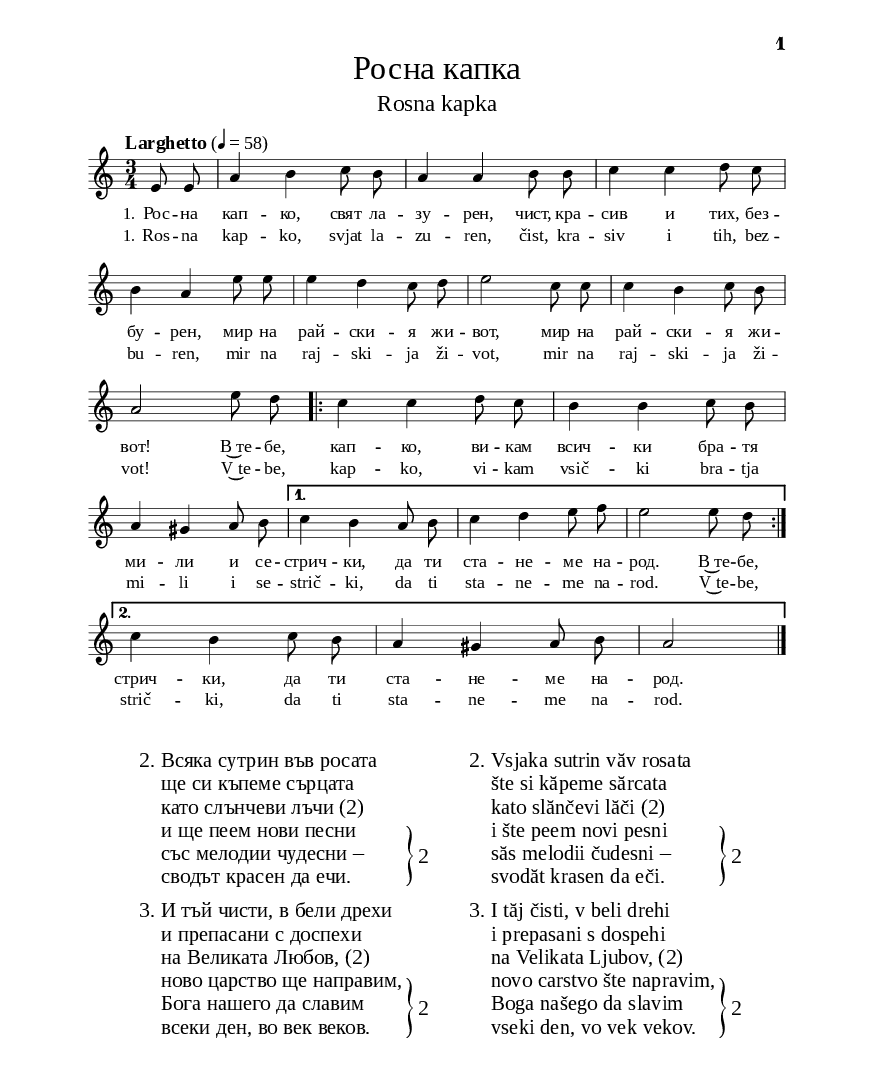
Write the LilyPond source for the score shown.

\version "2.24.4"

% include paper part and global functions
\include "include/globals.ily"
"rightBraces046" = \markup {
  \column {
    % repeat braces
    \translate #'(0 . -12.3 )
    \right-brace #29

    \translate #'(0 . -16.7 )
    \right-brace #29
  }
  \column {
    % repeat numbers
    \translate #'(0 . -13.2 )
    2

    \translate #'(0 . -21.0 )
    2
  }
}

\bookpart {
  \label #'ref046
  \tocItem \markup "Росна капка – Rosna kapka"
  \include "include/bookpart-paper.ily"
  \score {
    \include "include/score-layout.ily"

    \new Voice \absolute  {
      \clef treble
      \key a \minor
      \time 3/4
      \tempoFunc "Larghetto" 4 "58"
      \partial 4
      \autoBeamOff

      e'8 e' a'4 b' c''8 b' |  a'4 a' b'8 b' | c''4 c'' d''8 c'' \break | % 5

      b'4 a' e''8 e'' | e''4 d'' c''8 d'' | e''2 c''8 c'' | c''4 b' c''8 b' \break |

      a'2 e''8 d'' \repeat volta 2 {
        | c''4 c'' d''8 c'' |  b'4 b' c''8 b' \break |

        a'4 gis' a'8 b' |
      }  \alternative {
        { c''4 b' a'8 b' | c''4 d'' e''8 f'' | e''2 e''8 d''  \break |  }

        { c''4 b' c''8 b'8 | a'4 gis'4 a'8 b'8 | a'2 \bar "|." }
      }
    }

    \addlyrics {
       \set stanza = "1." Рос -- на кап -- ко, свят ла -- зу -- рен, чист, кра -- сив и тих, без --
      бу -- рен, мир на рай -- ски -- я жи -- вот, мир на рай -- ски -- я жи --
      вот! В~те -- бе, кап -- ко, ви -- кам всич -- ки бра -- тя
      ми -- ли и се -- стрич -- ки, да ти ста -- не -- ме на -- род. В~те -- бе,
      стрич -- ки, да ти ста -- не -- ме на -- род.
    }
    \addlyrics {
       \set stanza = "1." Ros -- na kap -- ko, svjat la -- zu -- ren, čist, kra -- siv i tih, bez --
      bu -- ren, mir na raj -- ski -- ja ži -- vot, mir na raj -- ski -- ja ži --
      vot! V~te -- be, kap -- ko, vi -- kam vsič -- ki bra -- tja
      mi -- li i se -- strič -- ki, da ti sta -- ne -- me na -- rod. V~te -- be,
      strič -- ki, da ti sta -- ne -- me na -- rod.
    }

    \header {
      title = \titleFunc "Росна капка" "Rosna kapka"
    }

    \midi{}

  } % score

  \markup \empty-two

  \markup \abs-fontsize #10 {
    \hspace #7
    \override #`(baseline-skip . ,bgCoupletBaselineSkip)
    \column {
      \line { 2. Всяка сутрин във росата }
      \line {   "   " ще си къпеме сърцата }

      \line {   "   " като слънчеви лъчи (2)}

      \line {   "   " и ще пеем нови песни}

      \line {   "   " със мелодии чудесни –}

      \line {   "   " сводът красен да ечи.}

      \vspace #0.5

      \line {   3.  И тъй чисти, в бели дрехи}

      \line {   "   " и препасани с доспехи}

      \line {   "   " на Великата Любов, (2)}

      \line {   "   " ново царство ще направим,}

      \line {   "   " Бога нашего да славим}

      \line {   "   " всеки ден, во век веков.}
    }  \"rightBraces046"

    \hspace #5
    \override #`(baseline-skip . ,bgCoupletBaselineSkip)
    \column {
      \line { 2. Vsjaka sutrin văv rosata }
      \line {   "   " šte si kăpeme sărcata }

      \line {   "   " kato slănčevi lăči (2)}

      \line {   "   " i šte peem novi pesni}

      \line {   "   " săs melodii čudesni –}

      \line {   "   " svodăt krasen da eči.}

      \vspace #0.5

      \line {   3.  I tăj čisti, v beli drehi}

      \line {   "   " i prepasani s dospehi}

      \line {   "   " na Velikata Ljubov, (2)}

      \line {   "   " novo carstvo šte napravim,}

      \line {   "   " Boga našego da slavim}

      \line {   "   " vseki den, vo vek vekov.}
    } %column

    \"rightBraces046"
  } % markup

  \pageBreak

  % include foreign translation(s) of the song
  \version "2.24.4"

\markup \fill-line { \fontsize #deTitleFontSize "Tautropfen" }
\markup \null
\markup \null
\markup \abs-fontsize #10 {
  \fill-line {
    \override #`(baseline-skip . ,deCoupletBaselineSkip)

    \column {


      \line { 1. Tautropfen, azurblaue Welt,}

      \line { "   "rein, schön, still und ohne Sturm,}

      \line { "   "Frieden des paradiesischen Lebens,}
      \line { "   "Frieden des paradiesischen Lebens!}
      \line { "   "In dir, Tropfen, rufe ich }
      \line { "   "  alle lieben Brüder und Schwestern, }

      \line { "   "damit wir dein Volk werden.}
      \vspace #0.5

      \line { 2. Jeden Morgen werden wir}

      \line { "   "  unsere Herzen im Tau baden}

      \line { "   "wie die Sonnenstrahlen, wie die Sonnenstrahlen,}

      \line { "   "und wir werden neue Lieder singen,}

      \line { "   "mit wunderbaren Melodien,}

      \line { "   "auf dass das rote Himmelsgewölbe widerhallt.}
      \vspace #0.5

      \line { 3. Und so  – rein, in weißen Kleidern}

      \line { "   "und umgürtet mit der Rüstung }
      \line { "   "      der großen Liebe, der großen Liebe }

      \line { "   "werden wir ein neues Reich errichten:}

      \line { "   "auf dass wir unseren Gott verherrlichen, }

      \line { "   "jeden Tag, auf ewig.}


    }

  }

}


} % bookpart
